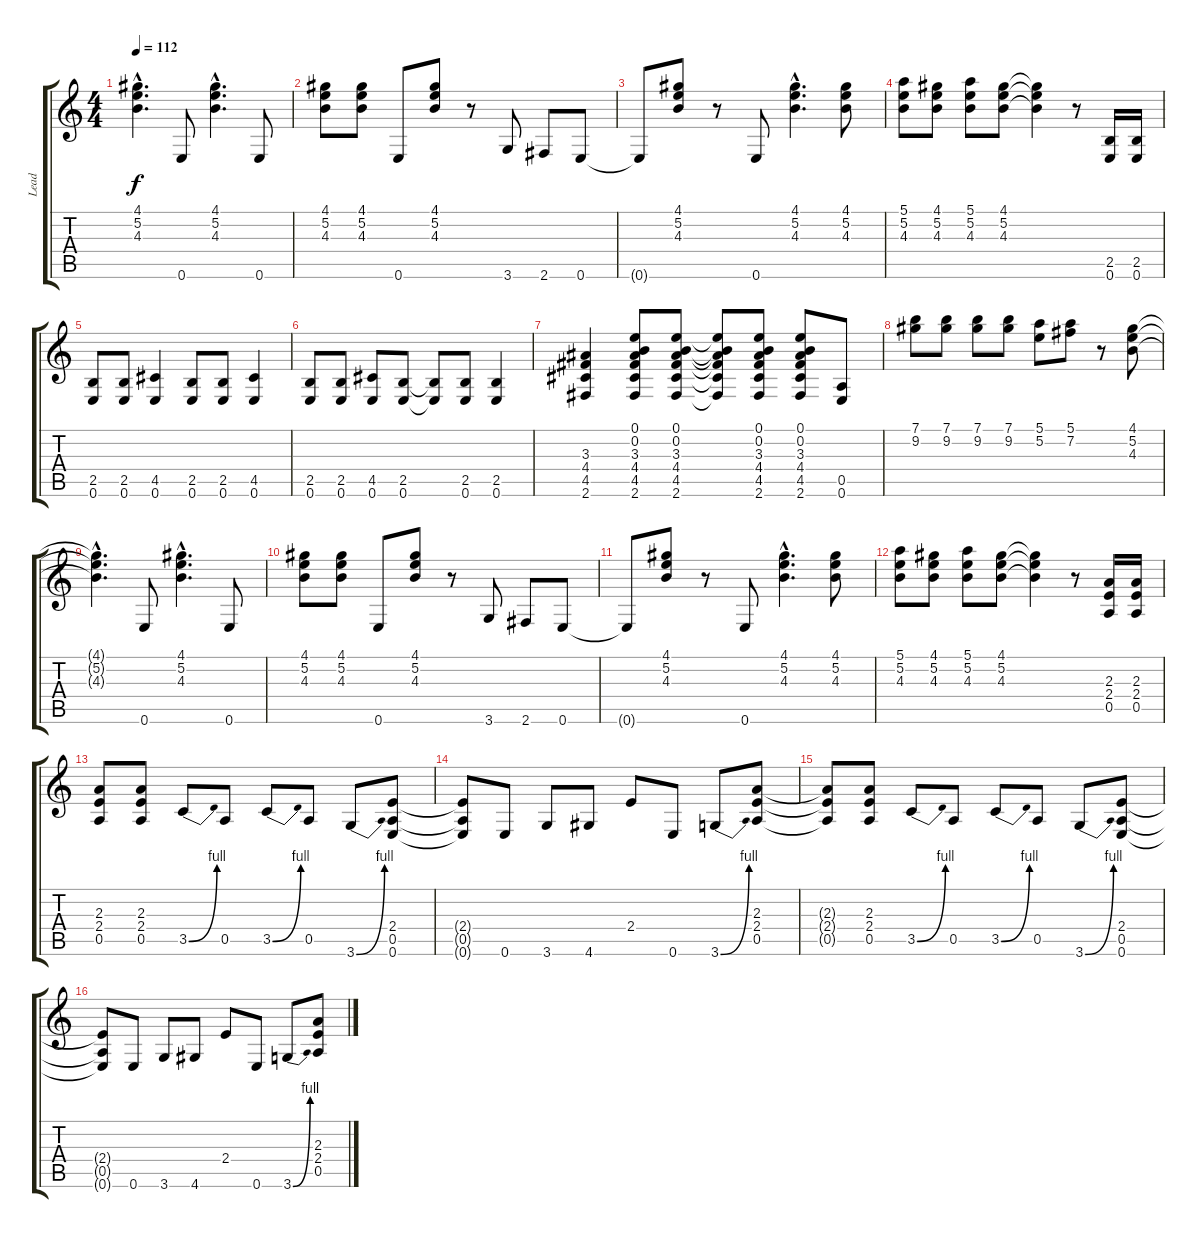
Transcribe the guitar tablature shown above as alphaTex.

\track ("Lead" "Lead") {instrument distortionguitar}
\staff {score tabs}
\tuning (E4 B3 G3 D3 A2 E2) {hide}
\ts (4 4)
\tempo 112
\clef g2
\ks c
(4.1{hac t} 5.2{hac t} 4.3{hac t}).4{d dy f} 0.6.8 (4.1{hac} 5.2{hac} 4.3{hac}).4{d} 0.6.8 |
(4.1 5.2 4.3).8 (4.1 5.2 4.3).8 0.6.8 (4.1 5.2 4.3).8 r.8 3.6.8 2.6.8 0.6.8 |
0.6{t}.8 (4.1 5.2 4.3).8 r.8 0.6.8 (4.1{hac} 5.2{hac} 4.3{hac}).4{d} (4.1 5.2 4.3).8 |
(5.1 5.2 4.3).8 (4.1 5.2 4.3).8 (5.1 5.2 4.3).8 (4.1 5.2 4.3).8 (4.1{t} 5.2{t} 4.3{t}).4 r.8 (2.5 0.6).16 (2.5 0.6).16 |
(2.5 0.6).8 (2.5 0.6).8 (4.5 0.6).4 (2.5 0.6).8 (2.5 0.6).8 (4.5 0.6).4 |
(2.5 0.6).8 (2.5 0.6).8 (4.5 0.6).8 (2.5 0.6).8 (2.5{t} 0.6{t}).8 (2.5 0.6).8 (2.5 0.6).4 |
(3.3 4.4 4.5 2.6).4 (0.1 0.2 3.3 4.4 4.5 2.6).8 (0.1 0.2 3.3 4.4 4.5 2.6).8 (0.1{t} 0.2{t} 3.3{t} 4.4{t} 4.5{t} 2.6{t}).8 (0.1 0.2 3.3 4.4 4.5 2.6).8 (0.1 0.2 3.3 4.4 4.5 2.6).8 (0.5 0.6).8 |
(7.1 9.2).8 (7.1 9.2).8 (7.1 9.2).8 (7.1 9.2).8 (5.1 5.2).8 (5.1 7.2).8 r.8 (4.1 5.2 4.3).8 |
(4.1{hac t} 5.2{hac t} 4.3{hac t}).4{d} 0.6.8 (4.1{hac} 5.2{hac} 4.3{hac}).4{d} 0.6.8 |
(4.1 5.2 4.3).8 (4.1 5.2 4.3).8 0.6.8 (4.1 5.2 4.3).8 r.8 3.6.8 2.6.8 0.6.8 |
0.6{t}.8 (4.1 5.2 4.3).8 r.8 0.6.8 (4.1{hac} 5.2{hac} 4.3{hac}).4{d} (4.1 5.2 4.3).8 |
(5.1 5.2 4.3).8 (4.1 5.2 4.3).8 (5.1 5.2 4.3).8 (4.1 5.2 4.3).8 (4.1{t} 5.2{t} 4.3{t}).4 r.8 (2.3 2.4 0.5).16 (2.3 2.4 0.5).16 |
(2.3 2.4 0.5).8 (2.3 2.4 0.5).8 3.5{be (bend 0 0 60 4)}.8 0.5.8 3.5{be (bend 0 0 60 4)}.8 0.5.8 3.6{be (bend 0 0 60 4)}.8 (2.4 0.5 0.6).8 |
(2.4{t} 0.5{t} 0.6{t}).8 0.6.8 3.6.8 4.6.8 2.4.8 0.6.8 3.6{be (bend 0 0 60 4)}.8 (2.3 2.4 0.5).8 |
(2.3{t} 2.4{t} 0.5{t}).8 (2.3 2.4 0.5).8 3.5{be (bend 0 0 60 4)}.8 0.5.8 3.5{be (bend 0 0 60 4)}.8 0.5.8 3.6{be (bend 0 0 60 4)}.8 (2.4 0.5 0.6).8 |
(2.4{t} 0.5{t} 0.6{t}).8 0.6.8 3.6.8 4.6.8 2.4.8 0.6.8 3.6{be (bend 0 0 60 4)}.8 (2.3 2.4 0.5).8
